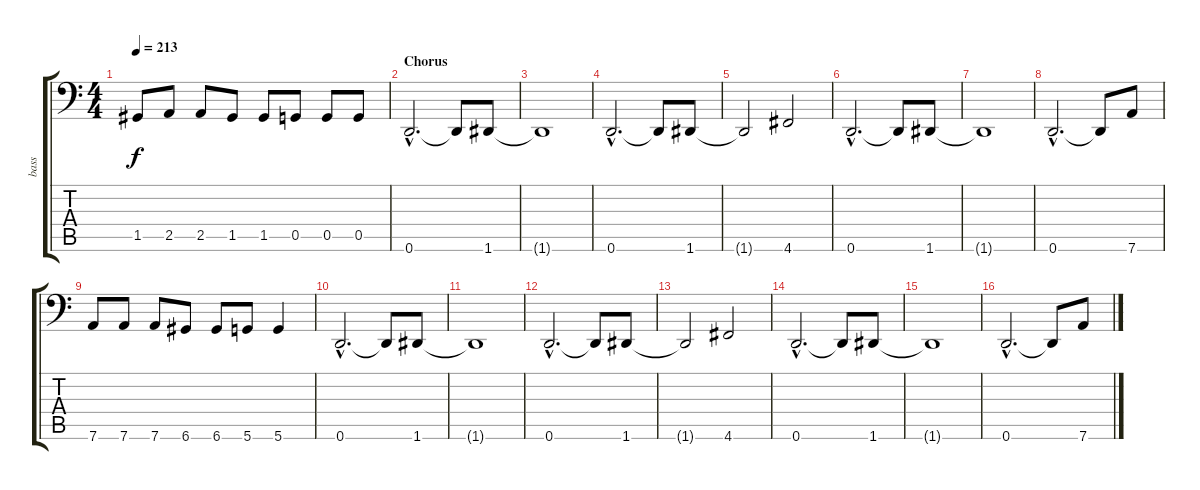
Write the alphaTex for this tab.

\track ("bass" "bass") {instrument electricbassfinger}
\staff {score tabs}
\tuning (D3 A2 F2 C2 G1 D1) {hide}
\ts (4 4)
\tempo 213
\clef f4
\ks c
1.5.8{dy f} 2.5.8 2.5.8 1.5.8 1.5.8 0.5.8 0.5.8 0.5.8 |
\section ("" "Chorus")
0.6{hac}.2{d} 0.6{t}.8 1.6.8 |
1.6{t}.1 |
0.6{hac}.2{d} 0.6{t}.8 1.6.8 |
1.6{t}.2 4.6.2 |
0.6{hac}.2{d} 0.6{t}.8 1.6.8 |
1.6{t}.1 |
0.6{hac}.2{d} 0.6{t}.8 7.6.8 |
7.6.8 7.6.8 7.6.8 6.6.8 6.6.8 5.6.8 5.6.4 |
0.6{hac}.2{d} 0.6{t}.8 1.6.8 |
1.6{t}.1 |
0.6{hac}.2{d} 0.6{t}.8 1.6.8 |
1.6{t}.2 4.6.2 |
0.6{hac}.2{d} 0.6{t}.8 1.6.8 |
1.6{t}.1 |
0.6{hac}.2{d} 0.6{t}.8 7.6.8
